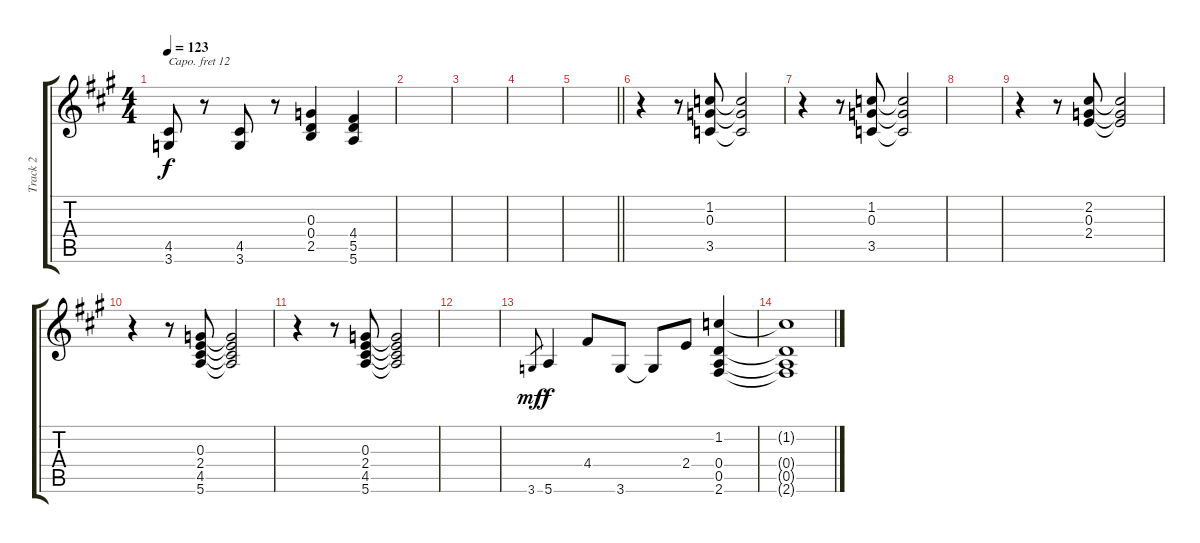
\track ("Track 2" "Track 2") {instrument electricpiano2}
\staff {score tabs}
\capo 12
\tuning (E4 B3 G3 D3 A2 E2) {hide}
\ts (4 4)
\tempo 123
\clef g2
\ks a
(4.5 3.6).8{dy f} r.8 (4.5 3.6).8 r.8 (0.3 0.4 2.5).4 (4.4 5.5 5.6).4 |
|
|
|
\barLineRight lightlight
|
r.4 r.8 (1.2 0.3 3.5).8 (1.2{t} 0.3{t} 3.5{t}).2 |
r.4 r.8 (1.2 0.3 3.5).8 (1.2{t} 0.3{t} 3.5{t}).2 |
|
r.4 r.8 (2.2 0.3 2.4).8 (2.2{t} 0.3{t} 2.4{t}).2 |
r.4 r.8 (0.3 2.4 4.5 5.6).8 (0.3{t} 2.4{t} 4.5{t} 5.6{t}).2 |
r.4 r.8 (0.3 2.4 4.5 5.6).8 (0.3{t} 2.4{t} 4.5{t} 5.6{t}).2 |
|
3.6.8{gr dy mf} 5.6.4{dy f} 4.4.8 3.6.8 3.6{t}.8 2.4.8 (1.2 0.4 0.5 2.6).4 |
(1.2{t} 0.4{t} 0.5{t} 2.6{t}).1
